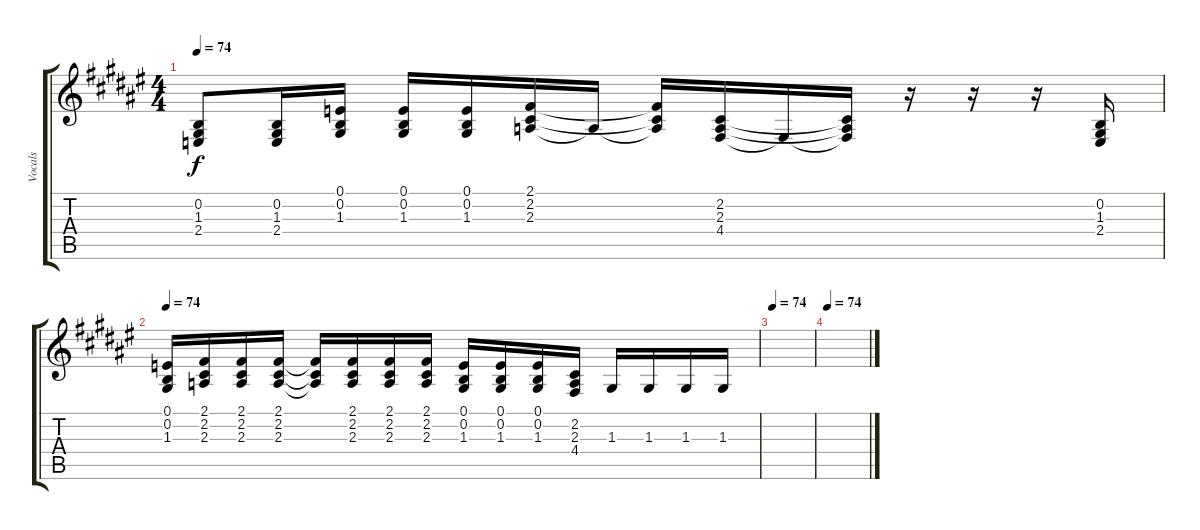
\track ("Vocals" "Vocals") {instrument lead1square}
\staff {score tabs}
\tuning (E4 B3 G3 D3 A2 E2) {hide}
\ts (4 4)
\tempo 74
\clef g2
\ks f#
(0.2 1.3 2.4).8{dy f} (0.2 1.3 2.4).16 (0.1 0.2 1.3).16 (0.1 0.2 1.3).16 (0.1 0.2 1.3).16 (2.1 2.2 2.3).16 2.3{t}.16 (2.1{t} 2.2{t} 2.3{t}).16 (2.2 2.3 4.4).16 4.4{t}.16 (2.2{t} 2.3{t} 4.4{t}).16 r.16 r.16 r.16 (0.2 1.3 2.4).16 |
\tempo 74
(0.1 0.2 1.3).16 (2.1 2.2 2.3).16 (2.1 2.2 2.3).16 (2.1 2.2 2.3).16 (2.1{t} 2.2{t} 2.3{t}).16 (2.1 2.2 2.3).16 (2.1 2.2 2.3).16 (2.1 2.2 2.3).16 (0.1 0.2 1.3).16 (0.1 0.2 1.3).16 (0.1 0.2 1.3).16 (2.2 2.3 4.4).16 1.3.16 1.3.16 1.3.16 1.3.16 |
\tempo 74
|
\tempo 74
